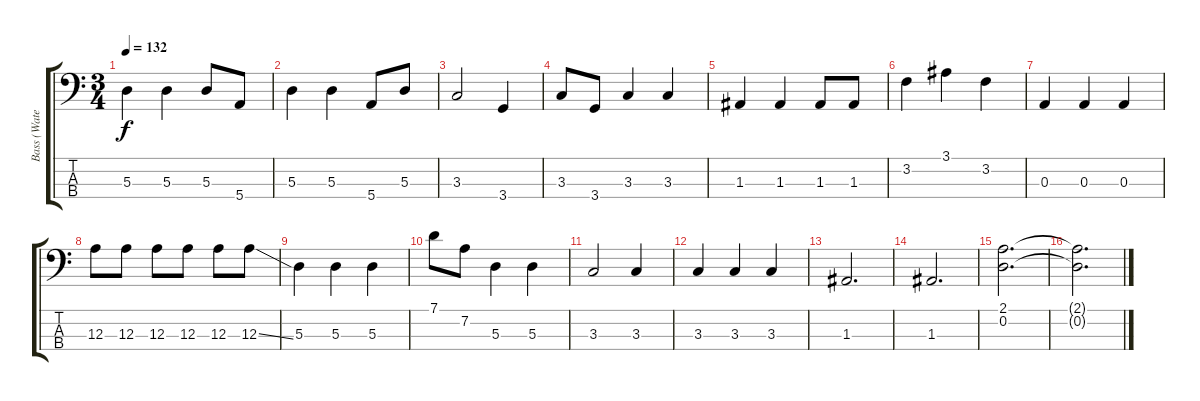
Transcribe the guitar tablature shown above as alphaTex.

\track ("Bass (Waters)" "Bass (Wate") {instrument electricbasspick}
\staff {score tabs}
\tuning (G2 D2 A1 E1) {hide}
\ts (3 4)
\section ("" "")
\tempo 132
\clef f4
\ks c
5.3.4{dy f} 5.3.4 5.3.8 5.4.8 |
5.3.4 5.3.4 5.4.8 5.3.8 |
3.3.2 3.4.4 |
3.3.8 3.4.8 3.3.4 3.3.4 |
1.3.4 1.3.4 1.3.8 1.3.8 |
3.2.4 3.1.4 3.2.4 |
0.3.4 0.3.4 0.3.4 |
12.3.8 12.3.8 12.3.8 12.3.8 12.3.8 12.3{ss}.8 |
\section ("" "")
5.3.4 5.3.4 5.3.4 |
7.1.8 7.2.8 5.3.4 5.3.4 |
3.3.2 3.3.4 |
3.3.4 3.3.4 3.3.4 |
1.3.2{d} |
1.3.2{d} |
(2.1 0.2).2{d} |
(2.1{t} 0.2{t}).2{d volume 0}
